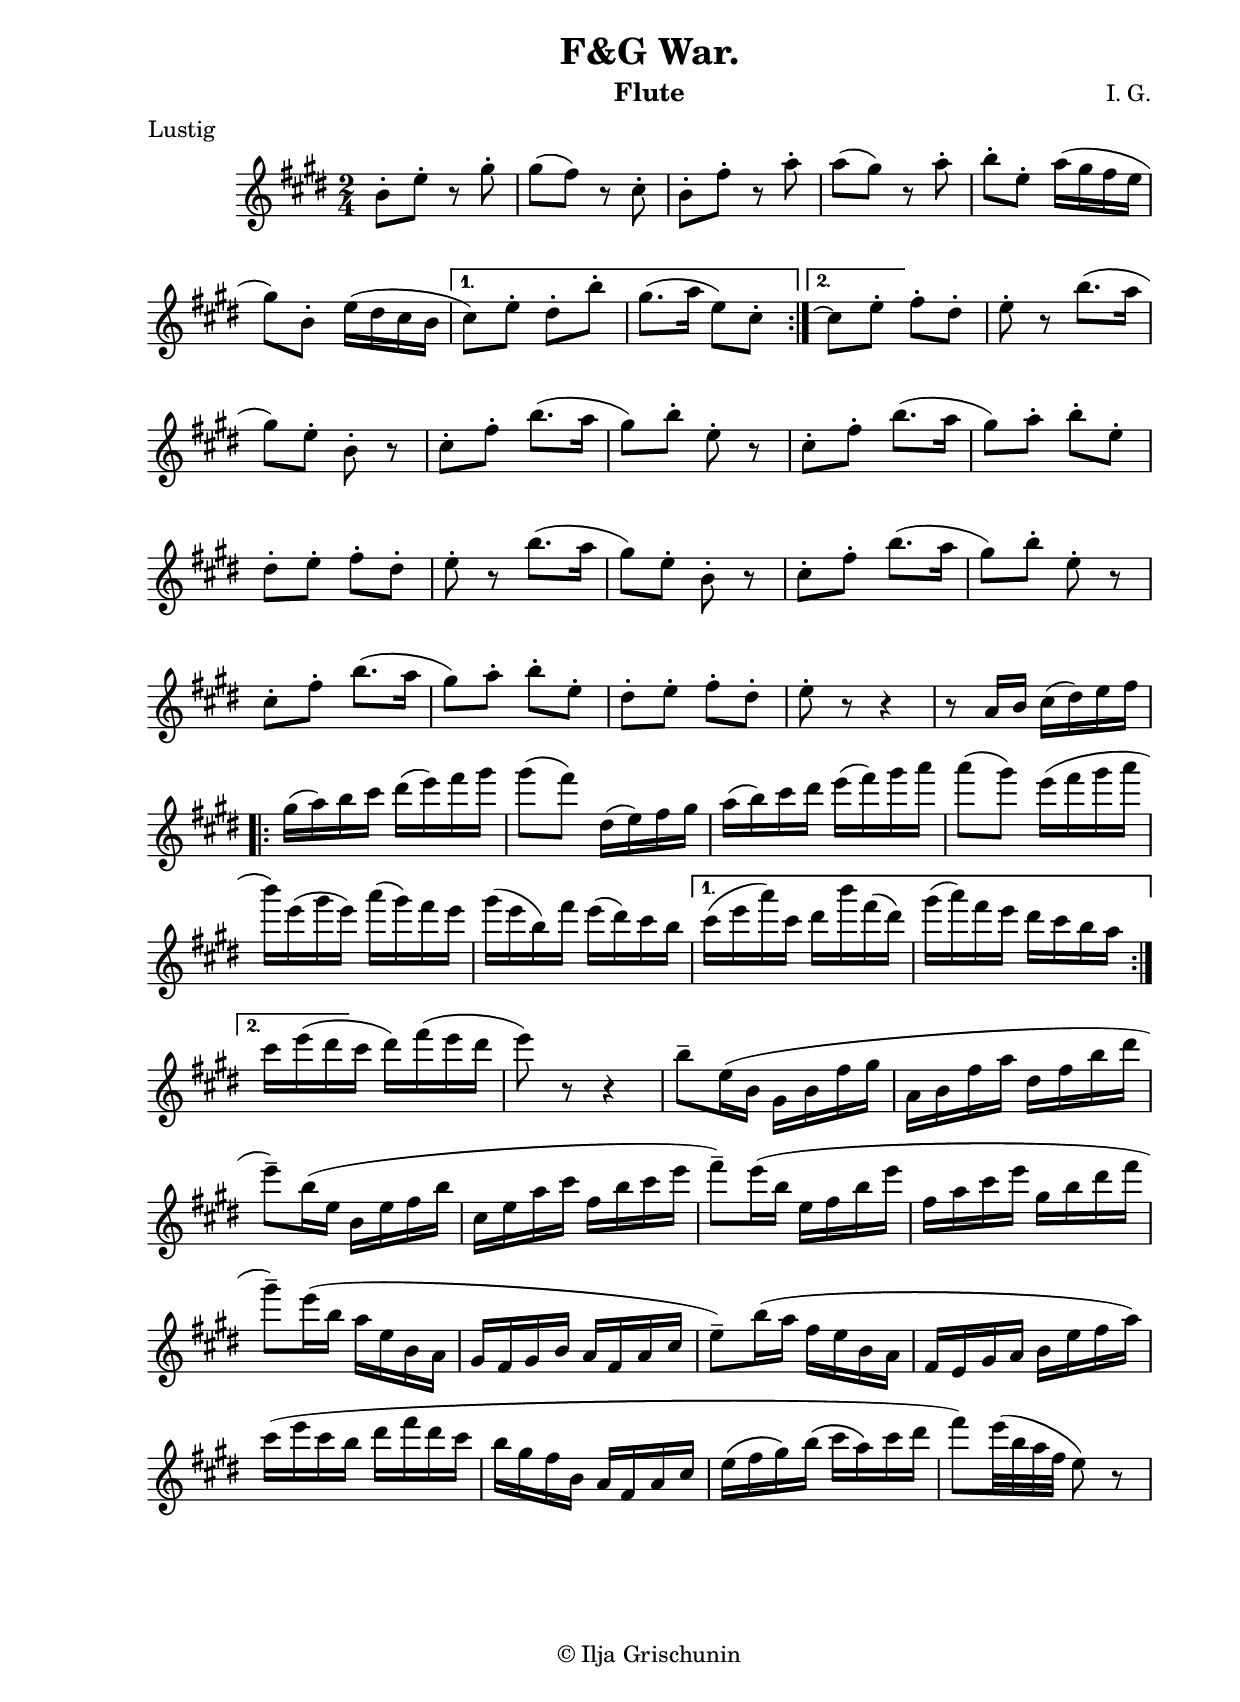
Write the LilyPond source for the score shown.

\version "2.19.15"

\language "deutsch"

\header {
  title = "F&G War."
  instrument = "Flute"
  meter = "Lustig"
  composer = "I. G."
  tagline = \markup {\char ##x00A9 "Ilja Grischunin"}
}

\paper {
  #(set-paper-size "a4")
  top-system-spacing.basic-distance = #25
  top-markup-spacing.basic-distance = #8
  markup-system-spacing.basic-distance = #8
  system-system-spacing.basic-distance = #14
  last-bottom-spacing.basic-distance = #25
  two-sided = ##t
  inner-margin = 25
  outer-margin = 15
}

\layout {
  \context {
    \Score
    \remove "Bar_number_engraver"
  }
}

\version "2.19.15"

\language "deutsch"

fluteMusic = \relative e'' {
  \clef treble
  \key e \major
  \time 2/4
  %\override Staff.TimeSignature #'stencil = ##f
  %\override Score.VoltaBracketSpanner.Y-offset = 7
  \repeat volta 2 {
    h8-. e-. r gis-. gis( fis) r cis-. h-. fis'-. r a-. a( gis) r a-.
    h-. e,-. a16( gis fis e gis8) h,-. e16( dis cis h
  }
  \alternative {
    {
      cis8) e-.
      \set Score.repeatCommands = #'((volta #f))
      dis-. h'-. gis8.( a16 e8) cis-.
    }
    {
      cis8\repeatTie e-.
    }
  }
  fis-. dis-.
  e-. r
  h'8.( a16 gis8) e-. h-. r cis-. fis-. h8.( a16 gis8) h-. e,-. r
  cis-. fis-. h8.( a16 gis8) a-. h-. e,-. dis-. e-. fis-. dis-. e-. r
  h'8.( a16 gis8) e-. h-. r cis-. fis-. h8.( a16 gis8) h-. e,-. r
  cis-. fis-. h8.( a16 gis8) a-. h-. e,-. dis-. e-. fis-. dis-. e-. r r4
  r8 a,16 h cis( dis) e fis \break
  \override Score.VoltaBracketSpanner.Y-offset = 7
  \repeat volta 2 {
    gis( a) h cis dis( e) fis gis gis8( fis) dis,16( e) fis gis
    a( h) cis dis e( fis) gis a a8( gis) e16( fis gis a
    h) e,( gis e) a( gis) fis e gis( e h) fis' e( dis) cis h
  }
  \alternative{
    {
      cis([ e a)
      \set Score.repeatCommands = #'((volta #f))
      cis,] dis h' fis( dis) gis( a) fis e dis cis h a
    }
    {
      cis[ e( dis
    }
  }
  cis] dis) fis( e dis e8) r r4
  h8-- e,16( h gis h fis' gis a, h fis' a dis, fis h dis
  e8--) h16( e, h e fis h cis, e a cis fis, h cis e
  fis8--) e16( h e, fis h e fis, a cis e gis, h dis fis
  gis8--) e16( h a e h a gis fis gis h a fis a cis
  e8--) h'16( a fis e h a fis e gis a h e fis a)
  cis( e cis h dis fis dis cis h gis fis h, a fis a cis 
  e\( fis gis\) h\( cis a\) cis dis fis8) e32( h a fis e8) r
}


\score {
  \new Staff \fluteMusic
}